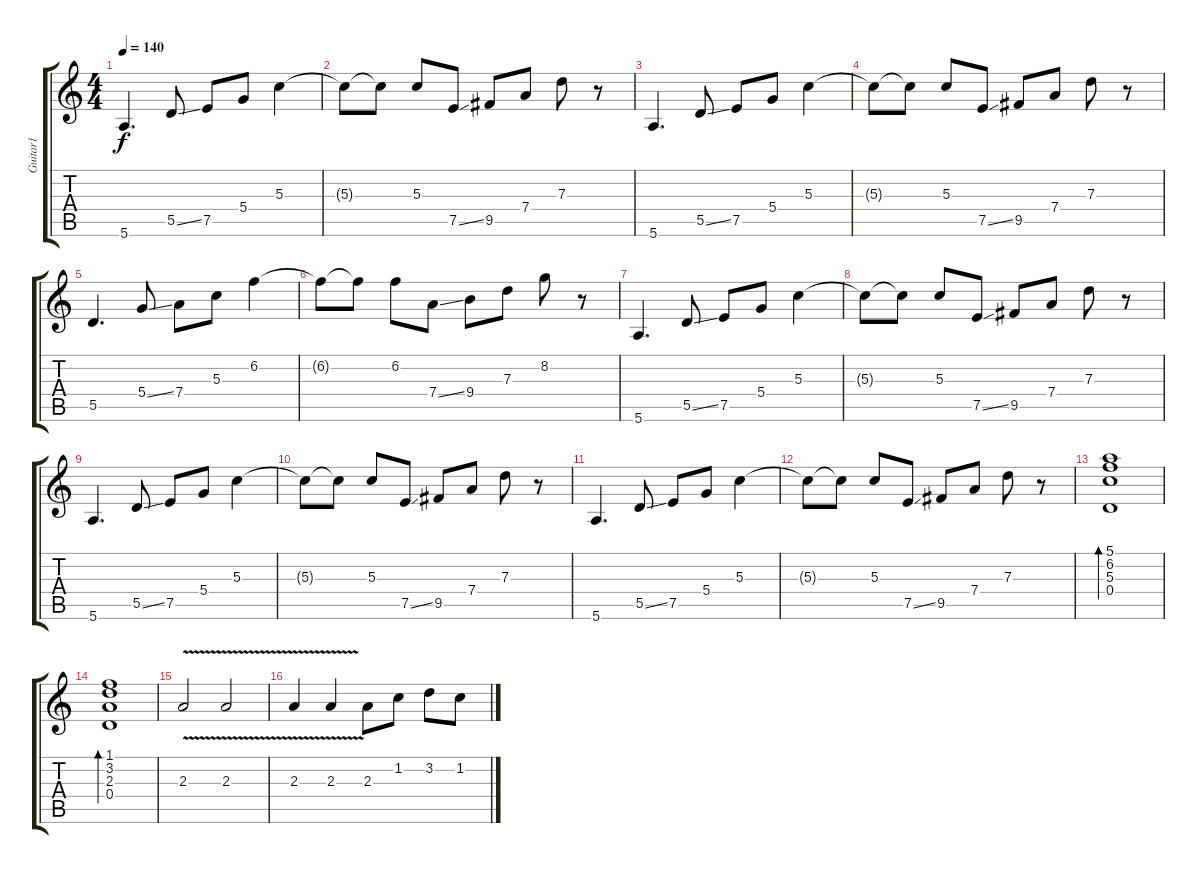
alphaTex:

\track ("Guitar1" "Guitar1") {instrument electricguitarclean}
\staff {score tabs}
\tuning (E4 B3 G3 D3 A2 E2) {hide}
\ts (4 4)
\tempo 140
\clef g2
\ks c
5.6.4{d dy f} 5.5{ss}.8 7.5.8 5.4.8 5.3.4 |
5.3{t}.8 5.3{t}.8 5.3.8 7.5{ss}.8 9.5.8 7.4.8 7.3.8 r.8 |
5.6.4{d} 5.5{ss}.8 7.5.8 5.4.8 5.3.4 |
5.3{t}.8 5.3{t}.8 5.3.8 7.5{ss}.8 9.5.8 7.4.8 7.3.8 r.8 |
5.5.4{d} 5.4{ss}.8 7.4.8 5.3.8 6.2.4 |
6.2{t}.8 6.2{t}.8 6.2.8 7.4{ss}.8 9.4.8 7.3.8 8.2.8 r.8 |
5.6.4{d} 5.5{ss}.8 7.5.8 5.4.8 5.3.4 |
5.3{t}.8 5.3{t}.8 5.3.8 7.5{ss}.8 9.5.8 7.4.8 7.3.8 r.8 |
5.6.4{d} 5.5{ss}.8 7.5.8 5.4.8 5.3.4 |
5.3{t}.8 5.3{t}.8 5.3.8 7.5{ss}.8 9.5.8 7.4.8 7.3.8 r.8 |
5.6.4{d} 5.5{ss}.8 7.5.8 5.4.8 5.3.4 |
5.3{t}.8 5.3{t}.8 5.3.8 7.5{ss}.8 9.5.8 7.4.8 7.3.8 r.8 |
(5.1 6.2 5.3 0.4).1{bd 240} |
(1.1 3.2 2.3 0.4).1{bd 240} |
2.3{v}.2{instrument overdrivenguitar} 2.3{v}.2 |
2.3{v}.4 2.3{v}.4 2.3.8 1.2.8 3.2.8 1.2.8
